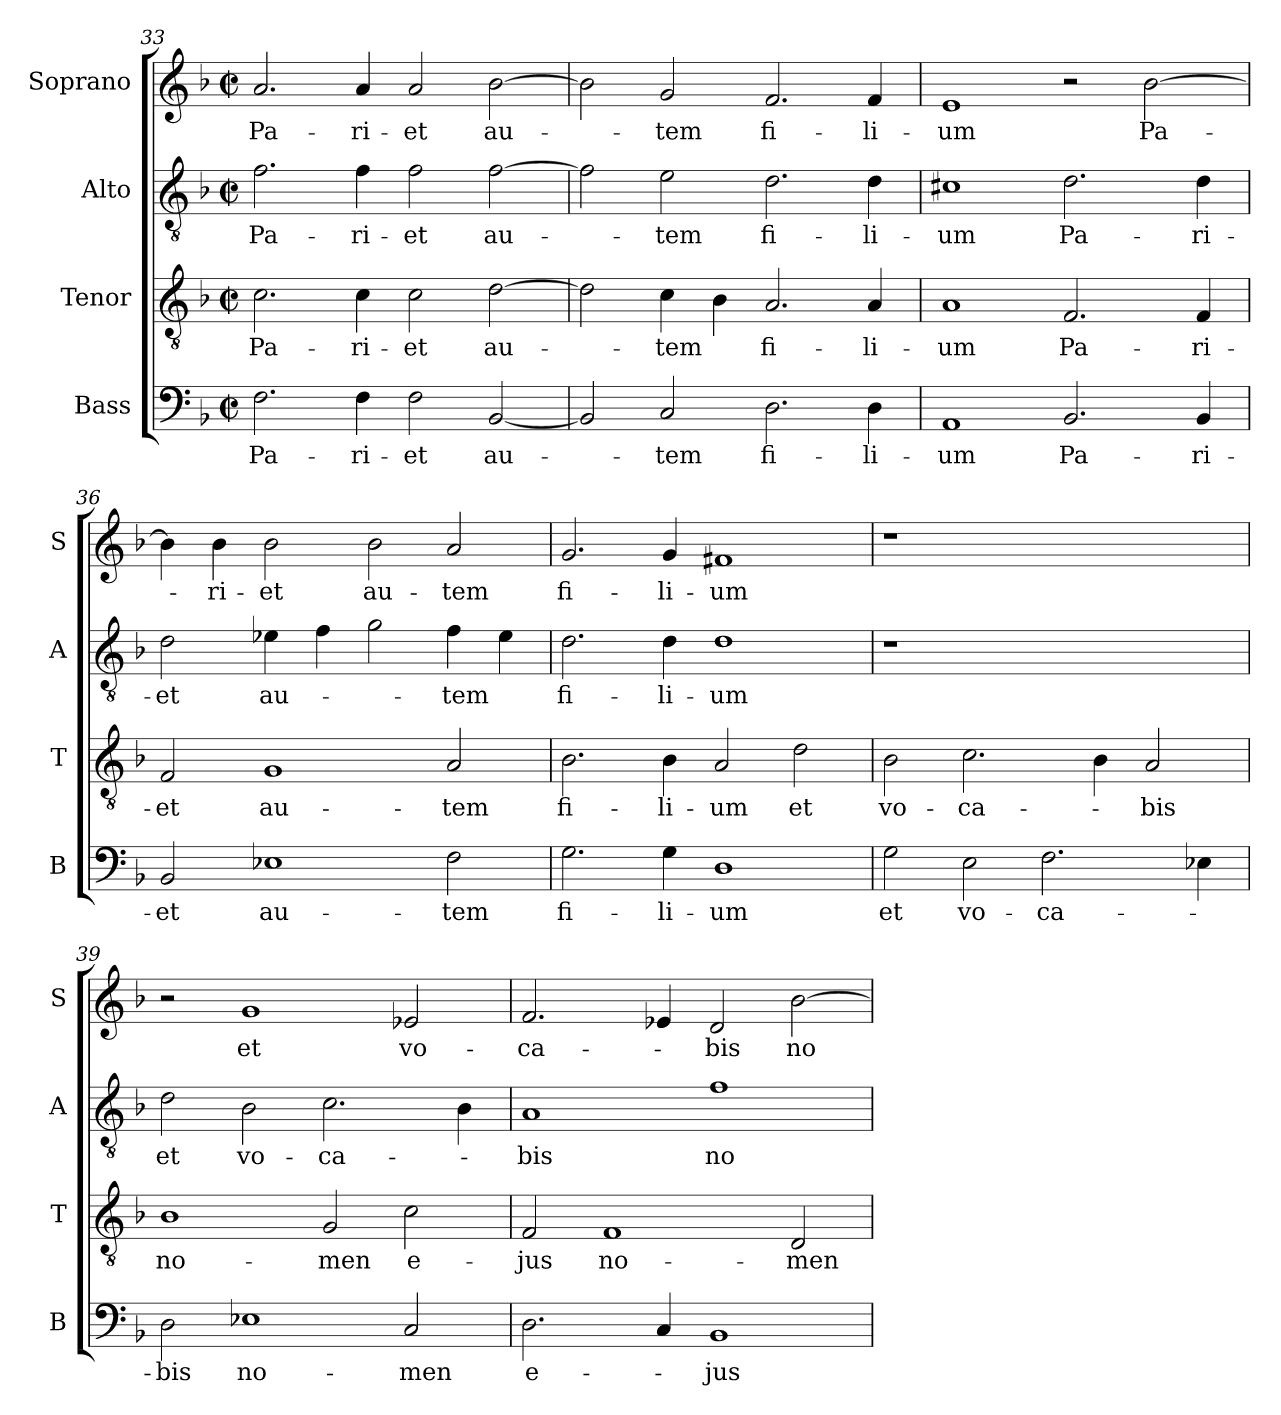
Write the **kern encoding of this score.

**kern	**text	**kern	**text	**kern	**text	**kern	**text
*part4	*part4	*part3	*part3	*part2	*part2	*part1	*part1
*staff4	*staff4	*staff3	*staff3	*staff2	*staff2	*staff1	*staff1
*I"Bass	*	*I"Tenor	*	*I"Alto	*	*I"Soprano	*
*I'B	*	*I'T	*	*I'A	*	*I'S	*
*clefF4	*	*clefGv2	*	*clefGv2	*	*clefG2	*
*k[b-]	*	*k[b-]	*	*k[b-]	*	*k[b-]	*
*F:	*	*F:	*	*F:	*	*F:	*
*M2/2	*	*M2/2	*	*M2/2	*	*M2/2	*
*met(c|)	*	*met(c|)	*	*met(c|)	*	*met(c|)	*
=33	=33	=33	=33	=33	=33	=33	=33
!	!LO:LY:b	!	!LO:LY:b	!	!LO:LY:b	!	!LO:LY:b
2.F\	Pa-	2.c\	Pa-	2.f\	Pa-	2.a/	Pa-
!	!LO:LY:b	!	!LO:LY:b	!	!LO:LY:b	!	!LO:LY:b
4F\	-ri-	4c\	-ri-	4f\	-ri-	4a/	-ri-
!	!LO:LY:b	!	!LO:LY:b	!	!LO:LY:b	!	!LO:LY:b
2F\	-et	2c\	-et	2f\	-et	2a/	-et
!	!LO:LY:b	!	!LO:LY:b	!	!LO:LY:b	!	!LO:LY:b
[2BB-/	au-	[2d\	au-	[2f\	au-	[2b-\	au-
=34	=34	=34	=34	=34	=34	=34	=34
2BB-/]	.	2d\]	.	2f\]	.	2b-\]	.
!	!LO:LY:b	!	!LO:LY:b	!	!LO:LY:b	!	!LO:LY:b
2C/	-tem	4c\	-tem	2e\	-tem	2g/	-tem
.	.	4B-\	.	.	.	.	.
!	!LO:LY:b	!	!LO:LY:b	!	!LO:LY:b	!	!LO:LY:b
2.D\	fi-	2.A/	fi-	2.d\	fi-	2.f/	fi-
!	!LO:LY:b	!	!LO:LY:b	!	!LO:LY:b	!	!LO:LY:b
4D\	-li-	4A/	-li-	4d\	-li-	4f/	-li-
=35	=35	=35	=35	=35	=35	=35	=35
!	!LO:LY:b	!	!LO:LY:b	!	!LO:LY:b	!	!LO:LY:b
1AA	-um	1A	-um	1c#X	-um	1e	-um
!	!LO:LY:b	!	!LO:LY:b	!	!LO:LY:b	!	!
2.BB-/	Pa-	2.F/	Pa-	2.d\	Pa-	2r	.
!	!	!	!	!	!	!	!LO:LY:b
.	.	.	.	.	.	[2b-\	Pa-
!	!LO:LY:b	!	!LO:LY:b	!	!LO:LY:b	!	!
4BB-/	-ri-	4F/	-ri-	4d\	-ri-	.	.
!!LO:LB:g=z
=36	=36	=36	=36	=36	=36	=36	=36
!	!LO:LY:b	!	!LO:LY:b	!	!LO:LY:b	!	!
2BB-/	-et	2F/	-et	2d\	-et	4b-\]	.
!	!	!	!	!	!	!	!LO:LY:b
.	.	.	.	.	.	4b-\	-ri-
!	!LO:LY:b	!	!LO:LY:b	!	!LO:LY:b	!	!LO:LY:b
1E-X	au-	1G	au-	4e-X\	au-	2b-\	-et
.	.	.	.	4f\	.	.	.
!	!	!	!	!	!	!	!LO:LY:b
.	.	.	.	2g\	.	2b-\	au-
!	!LO:LY:b	!	!LO:LY:b	!	!LO:LY:b	!	!LO:LY:b
2F\	-tem	2A/	-tem	4f\	-tem	2a/	-tem
.	.	.	.	4e-\	.	.	.
=37	=37	=37	=37	=37	=37	=37	=37
!	!LO:LY:b	!	!LO:LY:b	!	!LO:LY:b	!	!LO:LY:b
2.G\	fi-	2.B-\	fi-	2.d\	fi-	2.g/	fi-
!	!LO:LY:b	!	!LO:LY:b	!	!LO:LY:b	!	!LO:LY:b
4G\	-li-	4B-\	-li-	4d\	-li-	4g/	-li-
!	!LO:LY:b	!	!LO:LY:b	!	!LO:LY:b	!	!LO:LY:b
1D	-um	2A/	-um	1d	-um	1f#X	-um
!	!	!	!LO:LY:b	!	!	!	!
.	.	2d\	et	.	.	.	.
=38	=38	=38	=38	=38	=38	=38	=38
!	!LO:LY:b	!	!LO:LY:b	!	!	!	!
2G\	et	2B-\	vo-	1r	.	1r	.
!	!LO:LY:b	!	!LO:LY:b	!	!	!	!
2E\	vo-	2.c\	-ca-	.	.	.	.
!	!LO:LY:b	!	!	!	!	!	!
2.F\	-ca-	.	.	1ryy	.	1ryy	.
.	.	4B-\	.	.	.	.	.
!	!	!	!LO:LY:b	!	!	!	!
.	.	2A/	-bis	.	.	.	.
4E-X\	.	.	.	.	.	.	.
=39	=39	=39	=39	=39	=39	=39	=39
!	!LO:LY:b	!	!LO:LY:b	!	!LO:LY:b	!	!
2D\	-bis	1B-	no-	2d\	et	2r	.
!	!LO:LY:b	!	!	!	!LO:LY:b	!	!LO:LY:b
1E-X	no-	.	.	2B-\	vo-	1g	et
!	!	!	!LO:LY:b	!	!LO:LY:b	!	!
.	.	2G/	-men	2.c\	-ca-	.	.
!	!LO:LY:b	!	!LO:LY:b	!	!	!	!LO:LY:b
2C/	-men	2c\	e-	.	.	2e-X/	vo-
.	.	.	.	4B-\	.	.	.
=40	=40	=40	=40	=40	=40	=40	=40
!	!LO:LY:b	!	!LO:LY:b	!	!LO:LY:b	!	!LO:LY:b
2.D\	e-	2F/	-jus	1A	-bis	2.f/	-ca-
!	!	!	!LO:LY:b	!	!	!	!
.	.	1F	no-	.	.	.	.
4C/	.	.	.	.	.	4e-X/	.
!	!LO:LY:b	!	!	!	!LO:LY:b	!	!LO:LY:b
1BB-	-jus	.	.	1f	no-	2d/	-bis
!	!	!	!LO:LY:b	!	!	!	!LO:LY:b
.	.	2D/	-men	.	.	[2b-\	no-
=	=	=	=	=	=	=	=
*-	*-	*-	*-	*-	*-	*-	*-
